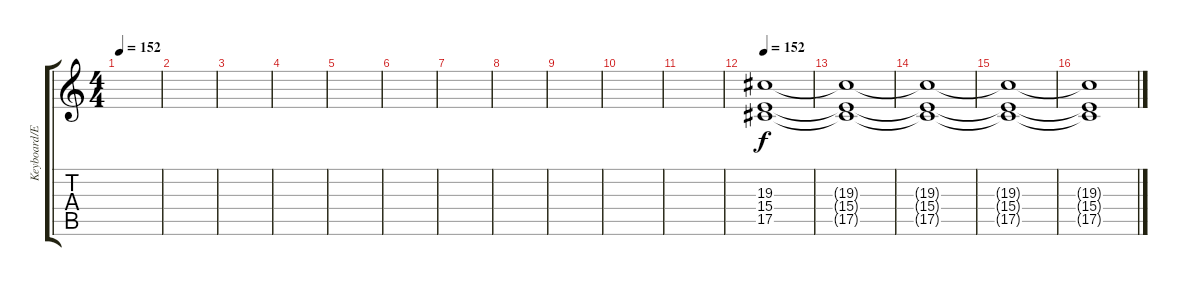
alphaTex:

\track ("Keyboard/Effekte" "Keyboard/E") {instrument pad2warm}
\staff {score tabs}
\tuning (Eb4 Bb3 Gb3 Db3 Ab2 Db2) {hide}
\ts (4 4)
\tempo 152
\clef g2
\ks c
|
|
|
|
|
|
|
|
|
|
|
\tempo 152
(19.3 15.4 17.5).1 |
(19.3{t} 15.4{t} 17.5{t}).1 |
(19.3{t} 15.4{t} 17.5{t}).1 |
(19.3{t} 15.4{t} 17.5{t}).1 |
(19.3{t} 15.4{t} 17.5{t}).1
